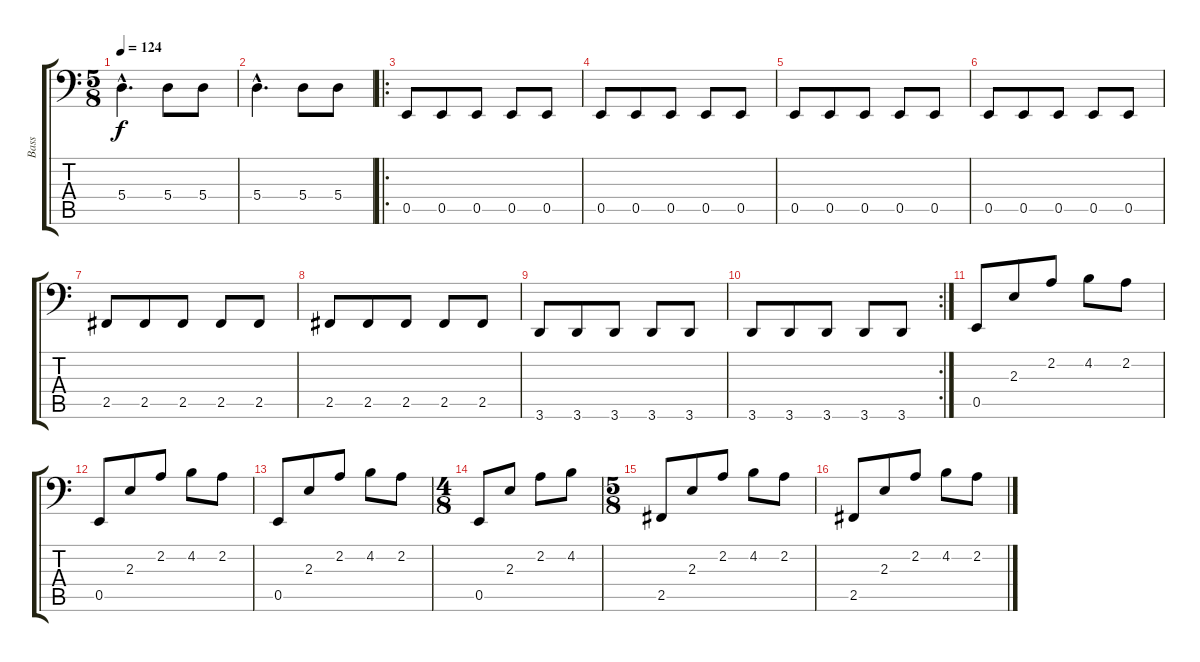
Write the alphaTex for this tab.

\track ("Bass" "Bass") {instrument electricbasspick}
\staff {score tabs}
\tuning (C3 G2 D2 A1 E1 B0) {hide}
\ts (5 8)
\tempo 124
\clef f4
\ks c
5.4{hac}.4{d dy f} 5.4.8 5.4.8 |
5.4{hac}.4{d} 5.4.8 5.4.8 |
\ro
0.5.8 0.5.8 0.5.8 0.5.8 0.5.8 |
0.5.8 0.5.8 0.5.8 0.5.8 0.5.8 |
0.5.8 0.5.8 0.5.8 0.5.8 0.5.8 |
0.5.8 0.5.8 0.5.8 0.5.8 0.5.8 |
2.5.8 2.5.8 2.5.8 2.5.8 2.5.8 |
2.5.8 2.5.8 2.5.8 2.5.8 2.5.8 |
3.6.8 3.6.8 3.6.8 3.6.8 3.6.8 |
\rc 2
3.6.8 3.6.8 3.6.8 3.6.8 3.6.8 |
0.5.8 2.3.8 2.2.8 4.2.8 2.2.8 |
0.5.8 2.3.8 2.2.8 4.2.8 2.2.8 |
0.5.8 2.3.8 2.2.8 4.2.8 2.2.8 |
\ts (4 8)
0.5.8 2.3.8 2.2.8 4.2.8 |
\ts (5 8)
2.5.8 2.3.8 2.2.8 4.2.8 2.2.8 |
2.5.8 2.3.8 2.2.8 4.2.8 2.2.8
